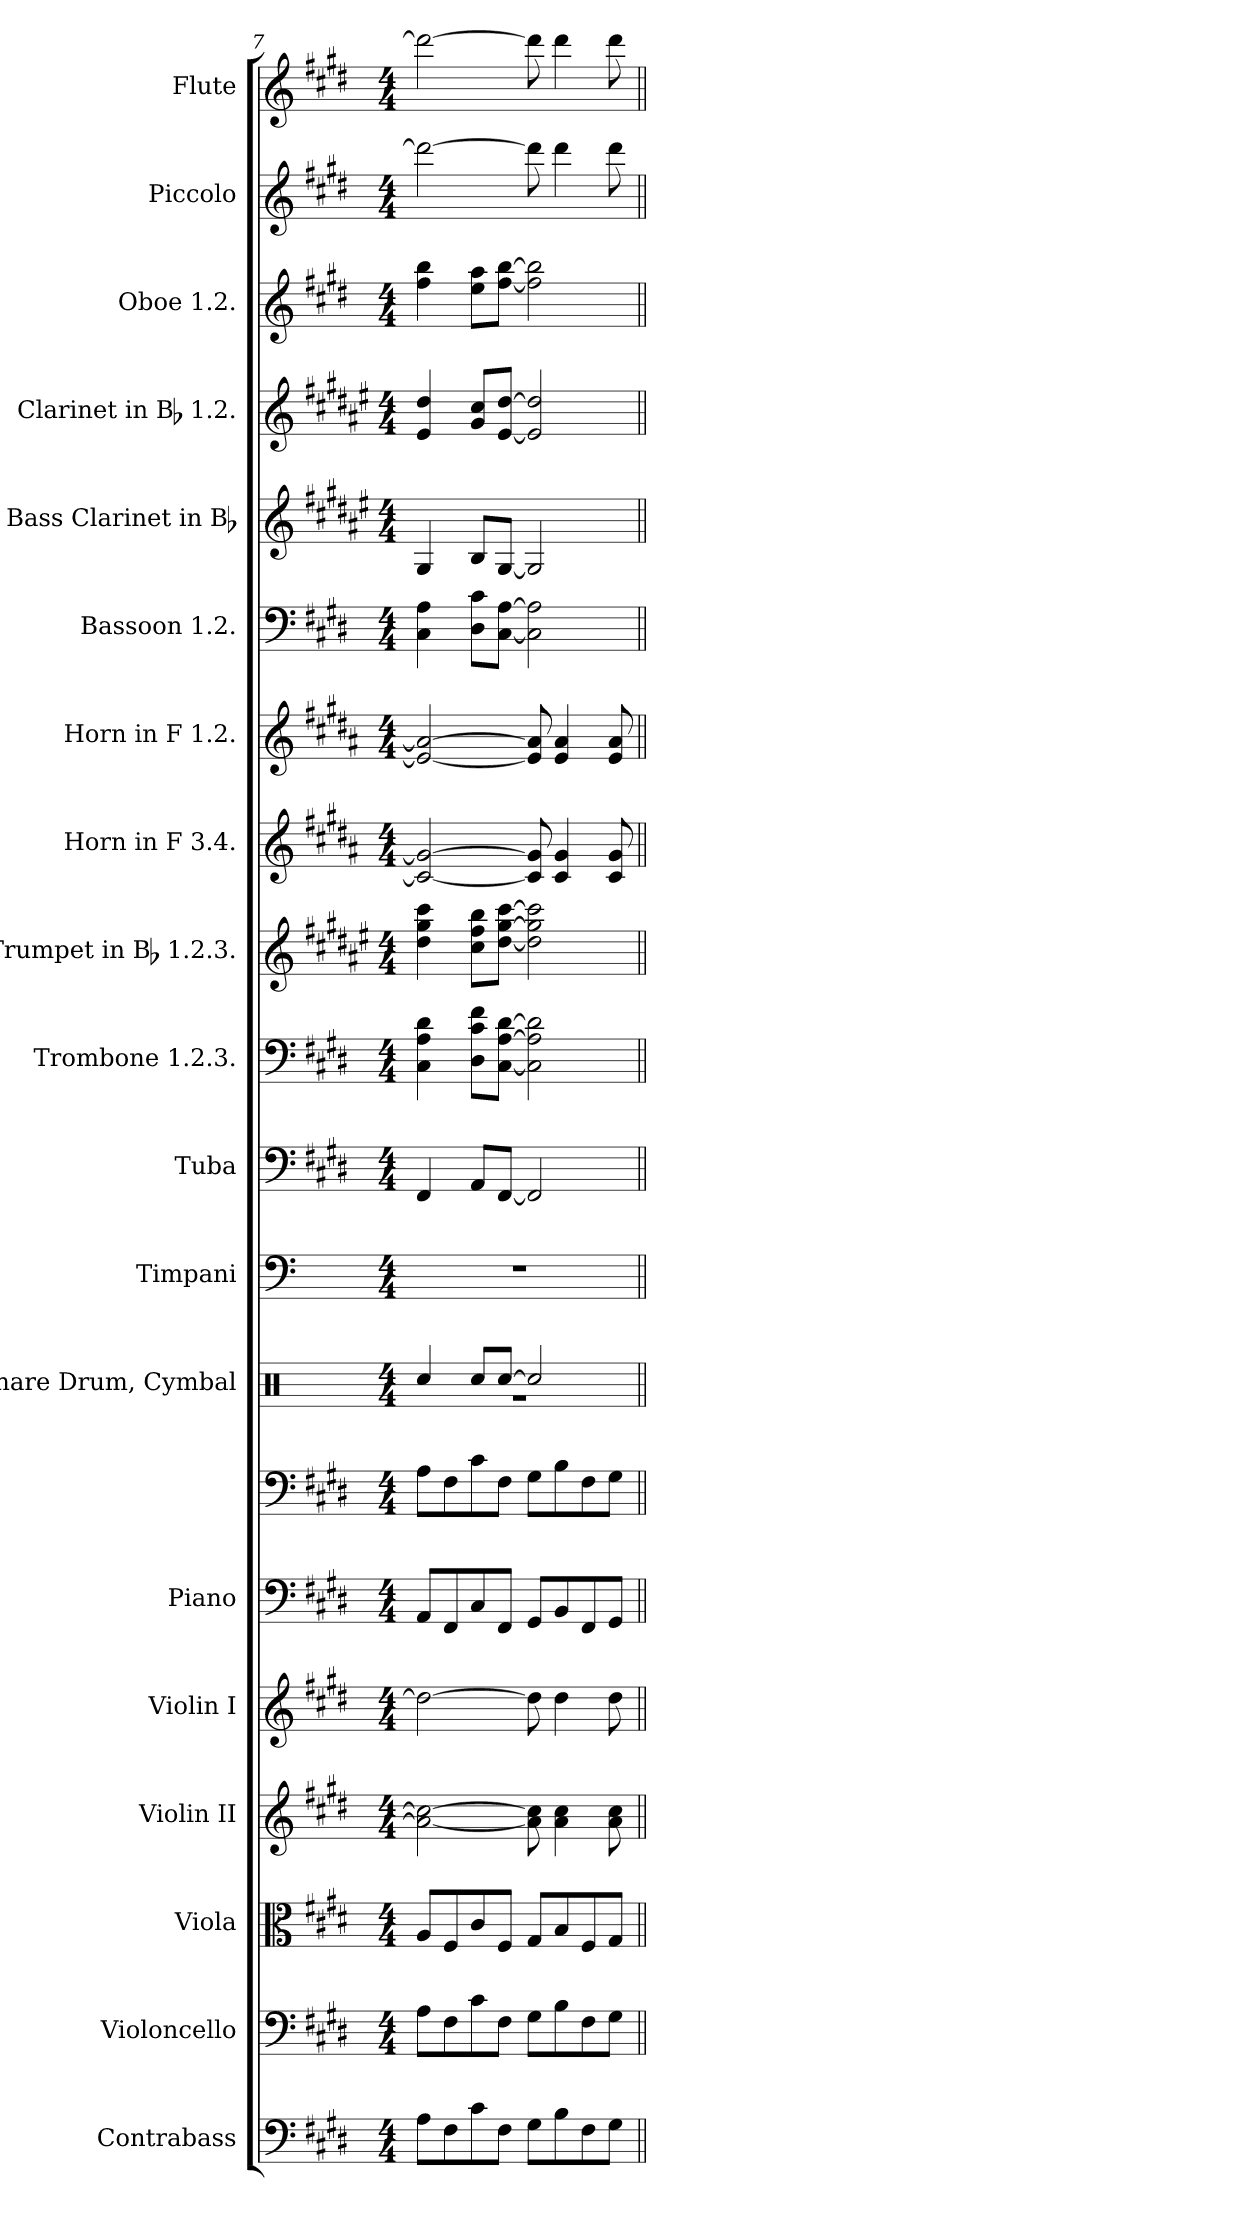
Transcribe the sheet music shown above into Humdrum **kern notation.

**kern	**kern	**kern	**kern	**kern	**kern	**kern	**kern	**kern	**kern	**kern	**kern	**kern	**kern	**kern	**kern	**kern	**kern	**kern	**kern
*part19	*part18	*part17	*part16	*part15	*part14	*part14	*part13	*part12	*part11	*part10	*part9	*part8	*part7	*part6	*part5	*part4	*part3	*part2	*part1
*staff20	*staff19	*staff18	*staff17	*staff16	*staff15	*staff14	*staff13	*staff12	*staff11	*staff10	*staff9	*staff8	*staff7	*staff6	*staff5	*staff4	*staff3	*staff2	*staff1
*I"Contrabass	*I"Violoncello	*I"Viola	*I"Violin II	*I"Violin I	*I"Piano	*	*I"Snare Drum, Cymbal	*I"Timpani	*I"Tuba	*I"Trombone 1.2.3.	*I"Trumpet in Bb 1.2.3.	*I"Horn in F 3.4.	*I"Horn in F 1.2.	*I"Bassoon 1.2.	*I"Bass Clarinet in Bb	*I"Clarinet in Bb 1.2.	*I"Oboe 1.2.	*I"Piccolo	*I"Flute
*I'Cb.	*I'Vc.	*I'Vla.	*I'Vln. 2	*I'Vln. 1	*I'Pno	*	*	*I'Timp.	*I'Tba.	*I'1.2.3.Tbn.	*I'1.2.3.Tpt.	*I'3..4.Hn.	*I'1.2.Hn.	*I'1.2.Bsn.	*I'B. Cl.	*I'1.2.Cl.	*I'1.2.Ob.	*I'Picc.	*I'Fl.
*clefF4	*clefF4	*clefC3	*clefG2	*clefG2	*clefF4	*clefF4	*clefX	*clefF4	*clefF4	*clefF4	*clefG2	*clefG2	*clefG2	*clefF4	*clefG2	*clefG2	*clefG2	*clefG2	*clefG2
*ITrd7c12	*	*	*	*	*	*	*	*	*	*	*ITrd1c2	*ITrd4c7	*ITrd4c7	*	*ITrd1c2	*ITrd1c2	*	*ITrd-7c-12	*
*k[f#c#g#d#]	*k[f#c#g#d#]	*k[f#c#g#d#]	*k[f#c#g#d#]	*k[f#c#g#d#]	*k[f#c#g#d#]	*k[f#c#g#d#]	*k[]	*k[]	*k[f#c#g#d#]	*k[f#c#g#d#]	*k[f#c#g#d#]	*k[f#c#g#d#]	*k[f#c#g#d#]	*k[f#c#g#d#]	*k[f#c#g#d#]	*k[f#c#g#d#]	*k[f#c#g#d#]	*k[f#c#g#d#]	*k[f#c#g#d#]
*E:	*E:	*E:	*E:	*E:	*E:	*E:	*C:	*C:	*E:	*E:	*E:	*E:	*E:	*E:	*E:	*E:	*E:	*E:	*E:
*M4/4	*M4/4	*M4/4	*M4/4	*M4/4	*M4/4	*M4/4	*M4/4	*M4/4	*M4/4	*M4/4	*M4/4	*M4/4	*M4/4	*M4/4	*M4/4	*M4/4	*M4/4	*M4/4	*M4/4
=7	=7	=7	=7	=7	=7	=7	=7	=7	=7	=7	=7	=7	=7	=7	=7	=7	=7	=7	=7
*	*	*	*	*	*	*	*^	*	*	*	*	*	*	*	*	*	*	*	*
8AAL	8AL	8AL	2a_ 2cc#_	2dd#_	8AAL	8AL	4Rcc/	1r	1r	4FF#	4C# 4A 4d#	4cc# 4ff# 4bb	2F#_ 2c#_	2A_ 2d#_	4C# 4A	4F#	4d# 4cc#	4ff# 4bb	2dddd#_	2ddd#_
8FF#	8F#	8F#	.	.	8FF#	8F#	.	.	.	.	.	.	.	.	.	.	.	.	.	.
8C#	8c#	8c#	.	.	8C#	8c#	8Rcc/L	.	.	8AAL	8D# 8c# 8f#L	8b 8ee 8aaL	.	.	8D# 8c#L	8AL	8f# 8bL	8ee 8aaL	.	.
8FF#J	8F#J	8F#J	.	.	8FF#J	8F#J	[8Rcc/J	.	.	[8FF#J	[8C# [8A [8d#J	[8cc# [8ff# [8bbJ	.	.	[8C# [8AJ	[8F#J	[8d# [8cc#J	[8ff# [8bbJ	.	.
8GG#L	8G#L	8G#L	8a] 8cc#]	8dd#]	8GG#L	8G#L	2Rcc/]	.	.	2FF#]	2C#] 2A] 2d#]	2cc#] 2ff#] 2bb]	8F#] 8c#]	8A] 8d#]	2C#] 2A]	2F#]	2d#] 2cc#]	2ff#] 2bb]	8dddd#]	8ddd#]
8BB	8B	8B	4a 4cc#	4dd#	8BB	8B	.	.	.	.	.	.	4F# 4c#	4A 4d#	.	.	.	.	4dddd#	4ddd#
8FF#	8F#	8F#	.	.	8FF#	8F#	.	.	.	.	.	.	.	.	.	.	.	.	.	.
8GG#J	8G#J	8G#J	8a 8cc#	8dd#	8GG#J	8G#J	.	.	.	.	.	.	8F# 8c#	8A 8d#	.	.	.	.	8dddd#	8ddd#
*	*	*	*	*	*	*	*v	*v	*	*	*	*	*	*	*	*	*	*	*	*
=||	=||	=||	=||	=||	=||	=||	=||	=||	=||	=||	=||	=||	=||	=||	=||	=||	=||	=||	=||
*-	*-	*-	*-	*-	*-	*-	*-	*-	*-	*-	*-	*-	*-	*-	*-	*-	*-	*-	*-
